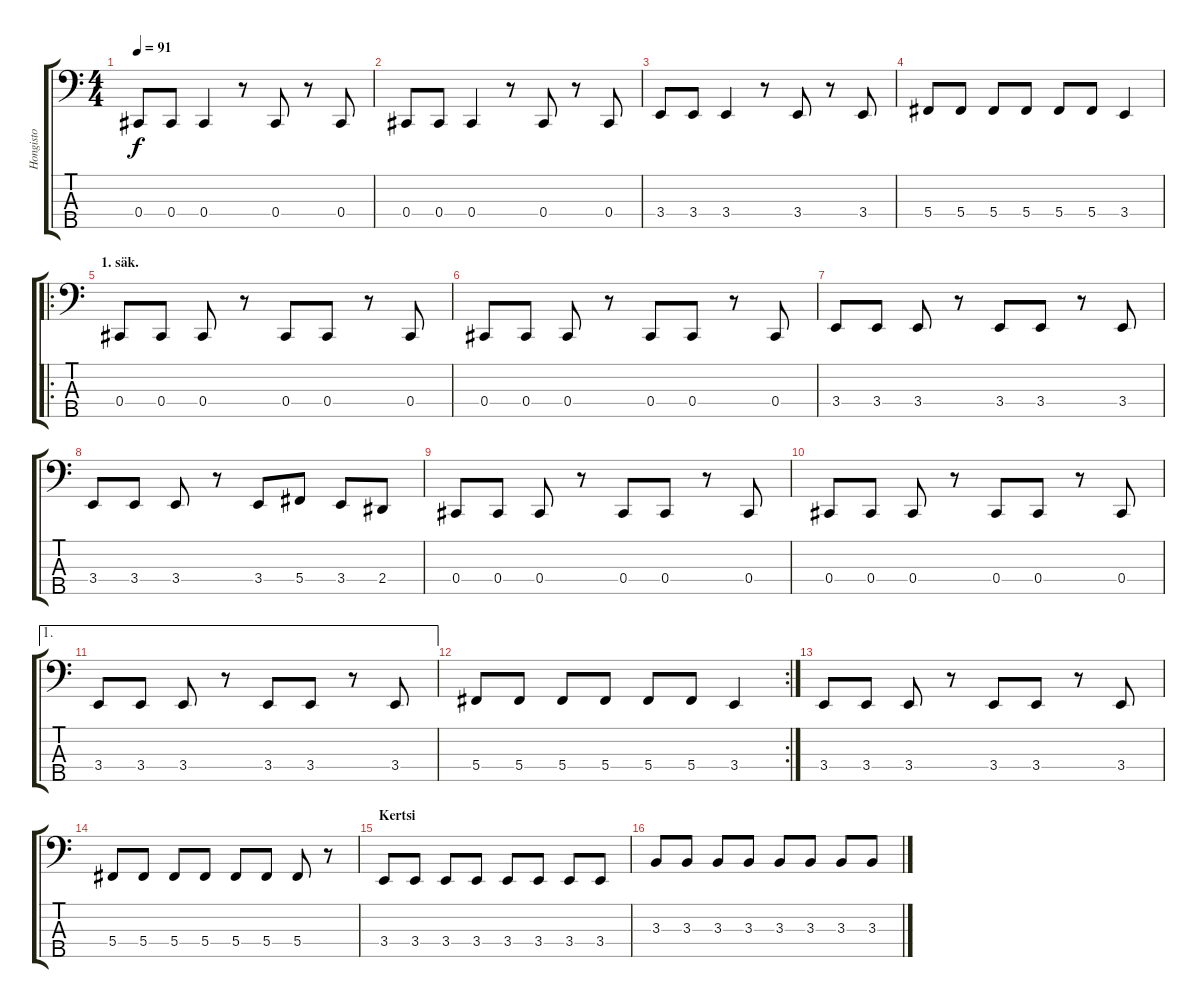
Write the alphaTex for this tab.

\track ("Hongisto" "Hongisto") {instrument electricbassfinger}
\staff {score tabs}
\tuning (Gb2 Db2 Ab1 Db1 Ab0) {hide}
\ts (4 4)
\tempo 91
\clef f4
\ks c
0.4.8{dy f} 0.4.8 0.4.4 r.8 0.4.8 r.8 0.4.8 |
0.4.8 0.4.8 0.4.4 r.8 0.4.8 r.8 0.4.8 |
3.4.8 3.4.8 3.4.4 r.8 3.4.8 r.8 3.4.8 |
5.4.8 5.4.8 5.4.8 5.4.8 5.4.8 5.4.8 3.4.4 |
\ro
\section ("" "1. säk.")
0.4.8 0.4.8 0.4.8 r.8 0.4.8 0.4.8 r.8 0.4.8 |
0.4.8 0.4.8 0.4.8 r.8 0.4.8 0.4.8 r.8 0.4.8 |
3.4.8 3.4.8 3.4.8 r.8 3.4.8 3.4.8 r.8 3.4.8 |
3.4.8 3.4.8 3.4.8 r.8 3.4.8 5.4.8 3.4.8 2.4.8 |
0.4.8 0.4.8 0.4.8 r.8 0.4.8 0.4.8 r.8 0.4.8 |
0.4.8 0.4.8 0.4.8 r.8 0.4.8 0.4.8 r.8 0.4.8 |
\ae 1
3.4.8 3.4.8 3.4.8 r.8 3.4.8 3.4.8 r.8 3.4.8 |
\rc 2
5.4.8 5.4.8 5.4.8 5.4.8 5.4.8 5.4.8 3.4.4 |
3.4.8 3.4.8 3.4.8 r.8 3.4.8 3.4.8 r.8 3.4.8 |
5.4.8 5.4.8 5.4.8 5.4.8 5.4.8 5.4.8 5.4.8 r.8 |
\section ("" "Kertsi")
3.4.8 3.4.8 3.4.8 3.4.8 3.4.8 3.4.8 3.4.8 3.4.8 |
3.3.8 3.3.8 3.3.8 3.3.8 3.3.8 3.3.8 3.3.8 3.3.8
